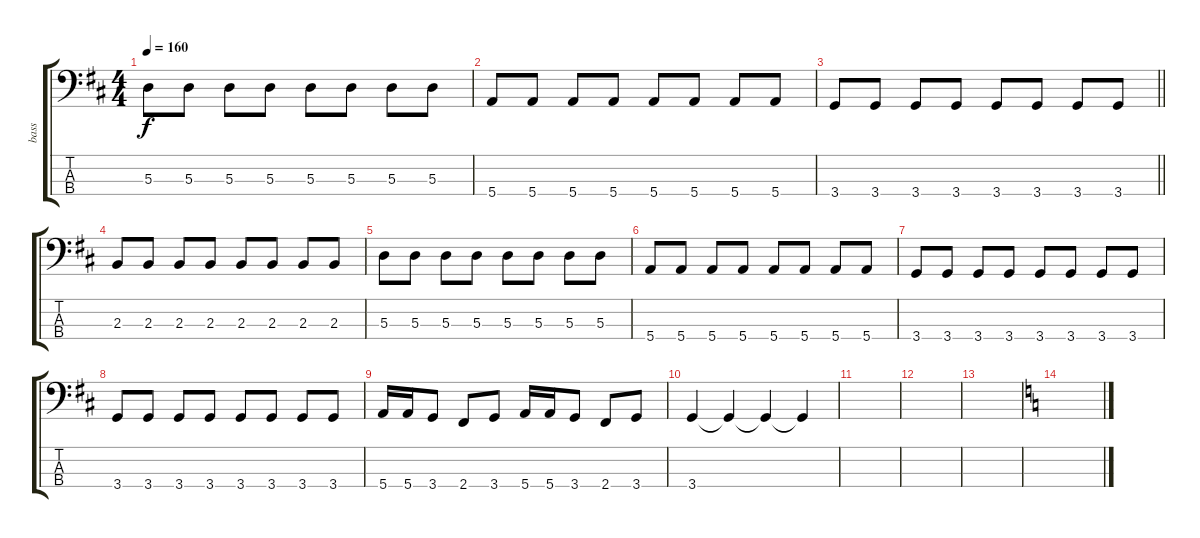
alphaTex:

\track ("bass" "bass") {instrument acousticguitarnylon}
\staff {score tabs}
\tuning (G2 D2 A1 E1) {hide}
\ts (4 4)
\tempo 160
\clef f4
\ks d
5.3.8{dy f} 5.3.8 5.3.8 5.3.8 5.3.8 5.3.8 5.3.8 5.3.8 |
5.4.8 5.4.8 5.4.8 5.4.8 5.4.8 5.4.8 5.4.8 5.4.8 |
\barLineRight lightlight
3.4.8 3.4.8 3.4.8 3.4.8 3.4.8 3.4.8 3.4.8 3.4.8 |
2.3.8 2.3.8 2.3.8 2.3.8 2.3.8 2.3.8 2.3.8 2.3.8 |
5.3.8 5.3.8 5.3.8 5.3.8 5.3.8 5.3.8 5.3.8 5.3.8 |
5.4.8 5.4.8 5.4.8 5.4.8 5.4.8 5.4.8 5.4.8 5.4.8 |
3.4.8 3.4.8 3.4.8 3.4.8 3.4.8 3.4.8 3.4.8 3.4.8 |
3.4.8 3.4.8 3.4.8 3.4.8 3.4.8 3.4.8 3.4.8 3.4.8 |
5.4.16 5.4.16 3.4.8 2.4.8 3.4.8 5.4.16 5.4.16 3.4.8 2.4.8 3.4.8 |
3.4.4 3.4{t}.4 3.4{t}.4 3.4{t}.4 |
|
|
|
\ks c
